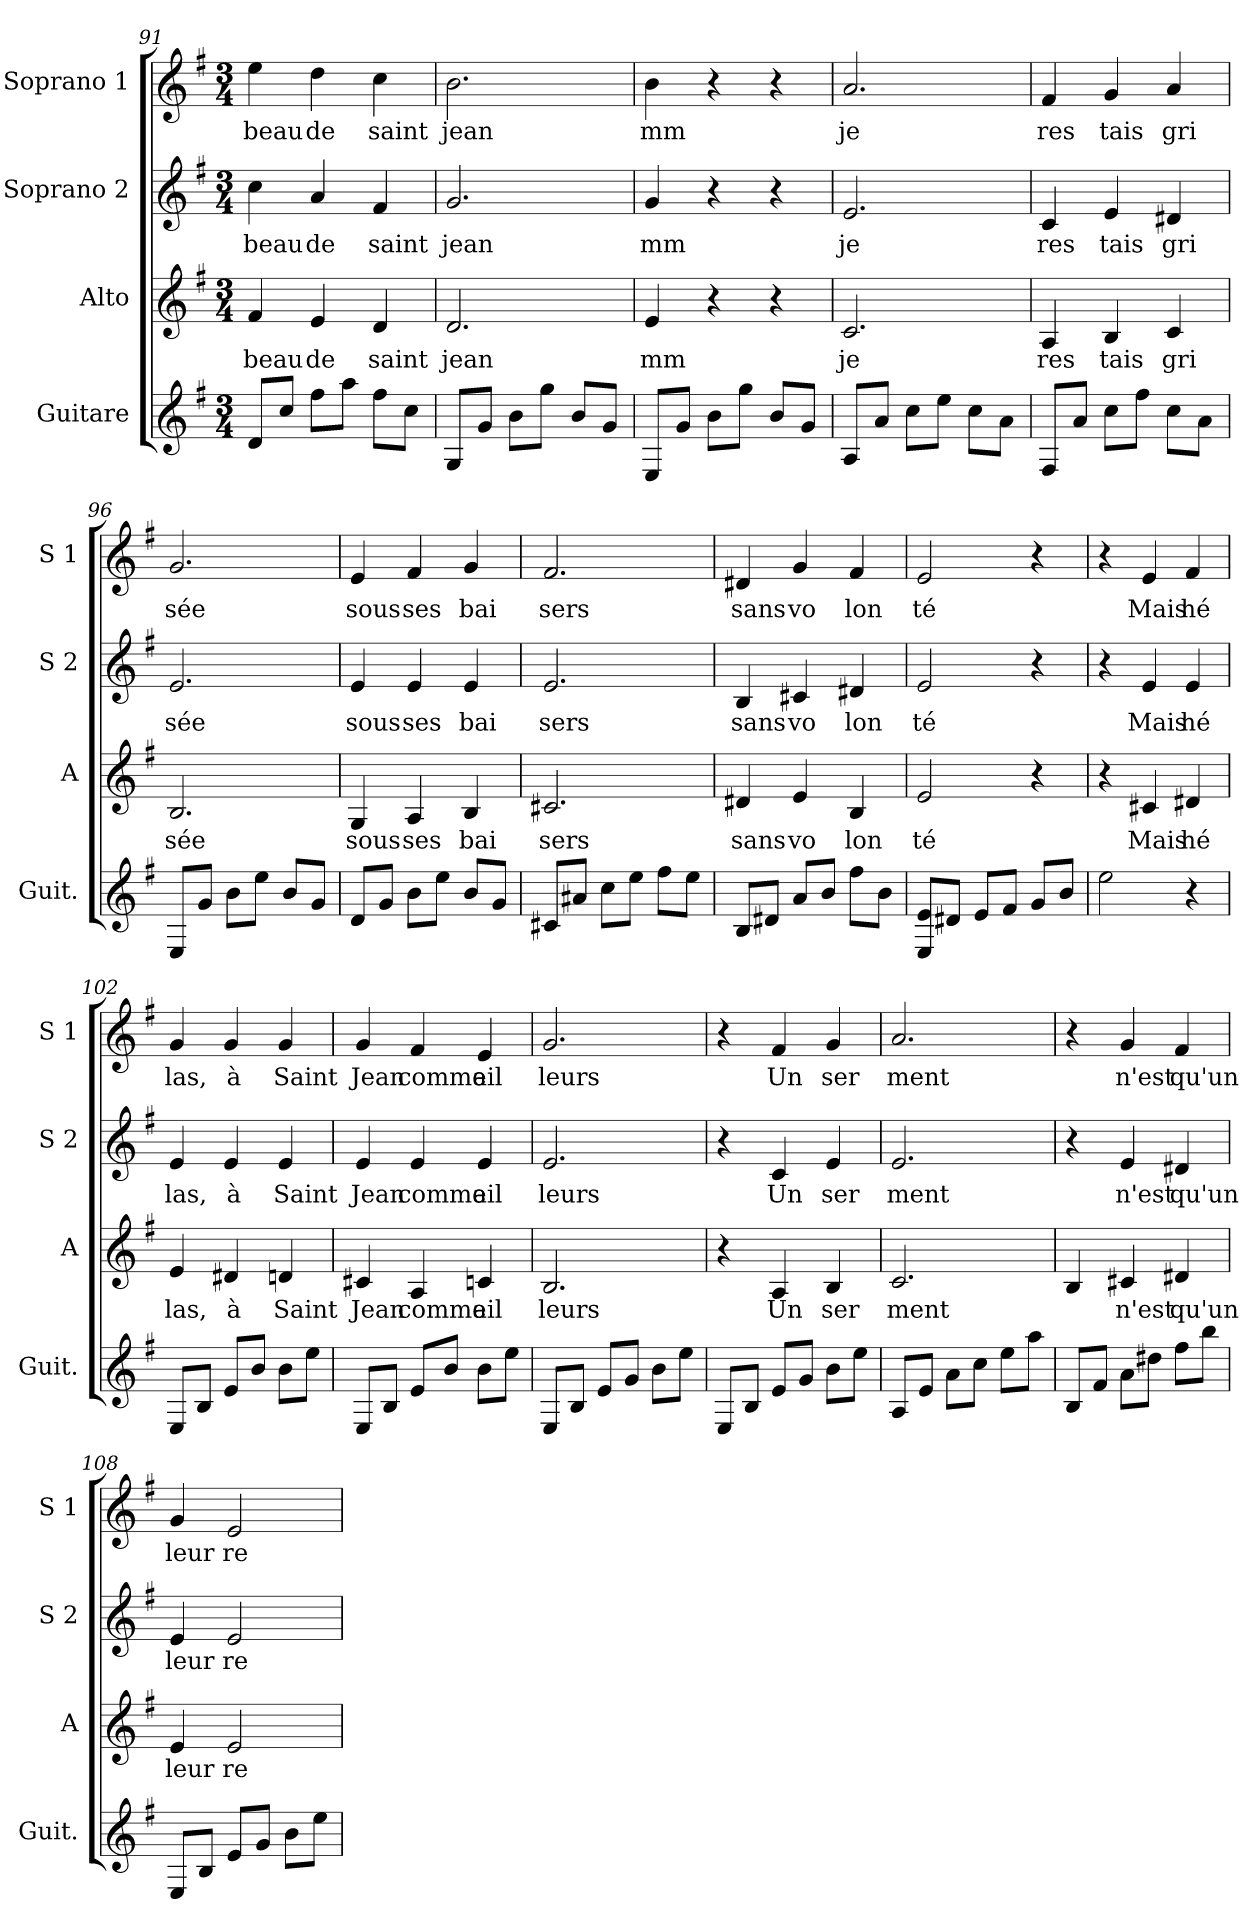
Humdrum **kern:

**kern	**kern	**text	**kern	**text	**kern	**text
*part4	*part3	*part3	*part2	*part2	*part1	*part1
*staff4	*staff3	*staff3	*staff2	*staff2	*staff1	*staff1
*I"Guitare	*I"Alto	*	*I"Soprano 2	*	*I"Soprano 1	*
*I'Guit.	*I'A	*	*I'S 2	*	*I'S 1	*
*clefG2	*clefG2	*	*clefG2	*	*clefG2	*
*ITrd7c12	*	*	*	*	*	*
*k[f#]	*k[f#]	*	*k[f#]	*	*k[f#]	*
*G:	*G:	*	*G:	*	*G:	*
*M3/4	*M3/4	*	*M3/4	*	*M3/4	*
=91	=91	=91	=91	=91	=91	=91
!	!	!LO:LY:b	!	!LO:LY:b	!	!LO:LY:b
8D/L	4f#/	beau	4cc\	beau	4ee\	beau
8c/J	.	.	.	.	.	.
!	!	!LO:LY:b	!	!LO:LY:b	!	!LO:LY:b
8f#\L	4e/	de	4a/	de	4dd\	de
8a\J	.	.	.	.	.	.
!	!	!LO:LY:b	!	!LO:LY:b	!	!LO:LY:b
8f#\L	4d/	saint	4f#/	saint	4cc\	saint
8c\J	.	.	.	.	.	.
!!LO:PB:g=z
=92	=92	=92	=92	=92	=92	=92
!	!	!LO:LY:b	!	!LO:LY:b	!	!LO:LY:b
8GG/L	2.d/	jean	2.g/	jean	2.b\	jean
8G/J	.	.	.	.	.	.
8B\L	.	.	.	.	.	.
8g\J	.	.	.	.	.	.
8B/L	.	.	.	.	.	.
8G/J	.	.	.	.	.	.
=93	=93	=93	=93	=93	=93	=93
!	!	!LO:LY:b	!	!LO:LY:b	!	!LO:LY:b
8EE/L	4e/	mm	4g/	mm	4b\	mm
8G/J	.	.	.	.	.	.
8B\L	4r	.	4r	.	4r	.
8g\J	.	.	.	.	.	.
8B/L	4r	.	4r	.	4r	.
8G/J	.	.	.	.	.	.
=94	=94	=94	=94	=94	=94	=94
!	!	!LO:LY:b	!	!LO:LY:b	!	!LO:LY:b
8AA/L	2.c/	je	2.e/	je	2.a/	je
8A/J	.	.	.	.	.	.
8c\L	.	.	.	.	.	.
8e\J	.	.	.	.	.	.
8c\L	.	.	.	.	.	.
8A\J	.	.	.	.	.	.
=95	=95	=95	=95	=95	=95	=95
!	!	!LO:LY:b	!	!LO:LY:b	!	!LO:LY:b
8FF#/L	4A/	res	4c/	res	4f#/	res
8A/J	.	.	.	.	.	.
!	!	!LO:LY:b	!	!LO:LY:b	!	!LO:LY:b
8c\L	4B/	tais	4e/	tais	4g/	tais
8f#\J	.	.	.	.	.	.
!	!	!LO:LY:b	!	!LO:LY:b	!	!LO:LY:b
8c\L	4c/	gri	4d#X/	gri	4a/	gri
8A\J	.	.	.	.	.	.
!!LO:LB:g=z
=96	=96	=96	=96	=96	=96	=96
!	!	!LO:LY:b	!	!LO:LY:b	!	!LO:LY:b
8EE/L	2.B/	sée	2.e/	sée	2.g/	sée
8G/J	.	.	.	.	.	.
8B\L	.	.	.	.	.	.
8e\J	.	.	.	.	.	.
8B/L	.	.	.	.	.	.
8G/J	.	.	.	.	.	.
=97	=97	=97	=97	=97	=97	=97
!	!	!LO:LY:b	!	!LO:LY:b	!	!LO:LY:b
8D/L	4G/	sous	4e/	sous	4e/	sous
8G/J	.	.	.	.	.	.
!	!	!LO:LY:b	!	!LO:LY:b	!	!LO:LY:b
8B\L	4A/	ses	4e/	ses	4f#/	ses
8e\J	.	.	.	.	.	.
!	!	!LO:LY:b	!	!LO:LY:b	!	!LO:LY:b
8B/L	4B/	bai	4e/	bai	4g/	bai
8G/J	.	.	.	.	.	.
=98	=98	=98	=98	=98	=98	=98
!	!	!LO:LY:b	!	!LO:LY:b	!	!LO:LY:b
8C#X/L	2.c#X/	sers	2.e/	sers	2.f#/	sers
8A#X/J	.	.	.	.	.	.
8c\L	.	.	.	.	.	.
8e\J	.	.	.	.	.	.
8f#\L	.	.	.	.	.	.
8e\J	.	.	.	.	.	.
=99	=99	=99	=99	=99	=99	=99
!	!	!LO:LY:b	!	!LO:LY:b	!	!LO:LY:b
8BB/L	4d#X/	sans	4B/	sans	4d#X/	sans
8D#X/J	.	.	.	.	.	.
!	!	!LO:LY:b	!	!LO:LY:b	!	!LO:LY:b
8A/L	4e/	vo	4c#X/	vo	4g/	vo
8B/J	.	.	.	.	.	.
!	!	!LO:LY:b	!	!LO:LY:b	!	!LO:LY:b
8f#\L	4B/	lon	4d#X/	lon	4f#/	lon
8B\J	.	.	.	.	.	.
!!LO:LB:g=z
=100	=100	=100	=100	=100	=100	=100
!	!	!LO:LY:b	!	!LO:LY:b	!	!LO:LY:b
8EE/ 8E/L	2e/	té	2e/	té	2e/	té
8D#X/J	.	.	.	.	.	.
8E/L	.	.	.	.	.	.
8F#/J	.	.	.	.	.	.
8G/L	4r	.	4r	.	4r	.
8B/J	.	.	.	.	.	.
=101	=101	=101	=101	=101	=101	=101
2e\	4r	.	4r	.	4r	.
!	!	!LO:LY:b	!	!LO:LY:b	!	!LO:LY:b
.	4c#X/	Mais	4e/	Mais	4e/	Mais
!	!	!LO:LY:b	!	!LO:LY:b	!	!LO:LY:b
4r	4d#X/	hé	4e/	hé	4f#/	hé
=102	=102	=102	=102	=102	=102	=102
!	!	!LO:LY:b	!	!LO:LY:b	!	!LO:LY:b
8EE/L	4e/	las,	4e/	las,	4g/	las,
8BB/J	.	.	.	.	.	.
!	!	!LO:LY:b	!	!LO:LY:b	!	!LO:LY:b
8E/L	4d#X/	à	4e/	à	4g/	à
8B/J	.	.	.	.	.	.
!	!	!LO:LY:b	!	!LO:LY:b	!	!LO:LY:b
8B\L	4dn/	Saint	4e/	Saint	4g/	Saint
8e\J	.	.	.	.	.	.
=103	=103	=103	=103	=103	=103	=103
!	!	!LO:LY:b	!	!LO:LY:b	!	!LO:LY:b
8EE/L	4c#X/	Jean	4e/	Jean	4g/	Jean
8BB/J	.	.	.	.	.	.
!	!	!LO:LY:b	!	!LO:LY:b	!	!LO:LY:b
8E/L	4A/	comme	4e/	comme	4f#/	comme
8B/J	.	.	.	.	.	.
!	!	!LO:LY:b	!	!LO:LY:b	!	!LO:LY:b
8B\L	4cn/	ail	4e/	ail	4e/	ail
8e\J	.	.	.	.	.	.
!!LO:PB:g=z
=104	=104	=104	=104	=104	=104	=104
!	!	!LO:LY:b	!	!LO:LY:b	!	!LO:LY:b
8EE/L	2.B/	leurs	2.e/	leurs	2.g/	leurs
8BB/J	.	.	.	.	.	.
8E/L	.	.	.	.	.	.
8G/J	.	.	.	.	.	.
8B\L	.	.	.	.	.	.
8e\J	.	.	.	.	.	.
=105	=105	=105	=105	=105	=105	=105
8EE/L	4r	.	4r	.	4r	.
8BB/J	.	.	.	.	.	.
!	!	!LO:LY:b	!	!LO:LY:b	!	!LO:LY:b
8E/L	4A/	Un	4c/	Un	4f#/	Un
8G/J	.	.	.	.	.	.
!	!	!LO:LY:b	!	!LO:LY:b	!	!LO:LY:b
8B\L	4B/	ser	4e/	ser	4g/	ser
8e\J	.	.	.	.	.	.
=106	=106	=106	=106	=106	=106	=106
!	!	!LO:LY:b	!	!LO:LY:b	!	!LO:LY:b
8AA/L	2.c/	ment	2.e/	ment	2.a/	ment
8E/J	.	.	.	.	.	.
8A\L	.	.	.	.	.	.
8c\J	.	.	.	.	.	.
8e\L	.	.	.	.	.	.
8a\J	.	.	.	.	.	.
=107	=107	=107	=107	=107	=107	=107
8BB/L	4B/	.	4r	.	4r	.
8F#/J	.	.	.	.	.	.
!	!	!LO:LY:b	!	!LO:LY:b	!	!LO:LY:b
8A\L	4c#X/	n'est	4e/	n'est	4g/	n'est
8d#X\J	.	.	.	.	.	.
!	!	!LO:LY:b	!	!LO:LY:b	!	!LO:LY:b
8f#\L	4d#X/	qu'un	4d#X/	qu'un	4f#/	qu'un
8b\J	.	.	.	.	.	.
!!LO:LB:g=z
=108	=108	=108	=108	=108	=108	=108
!	!	!LO:LY:b	!	!LO:LY:b	!	!LO:LY:b
8EE/L	4e/	leur	4e/	leur	4g/	leur
8BB/J	.	.	.	.	.	.
!	!	!LO:LY:b	!	!LO:LY:b	!	!LO:LY:b
8E/L	2e/	re	2e/	re	2e/	re
8G/J	.	.	.	.	.	.
8B\L	.	.	.	.	.	.
8e\J	.	.	.	.	.	.
=	=	=	=	=	=	=
*-	*-	*-	*-	*-	*-	*-
